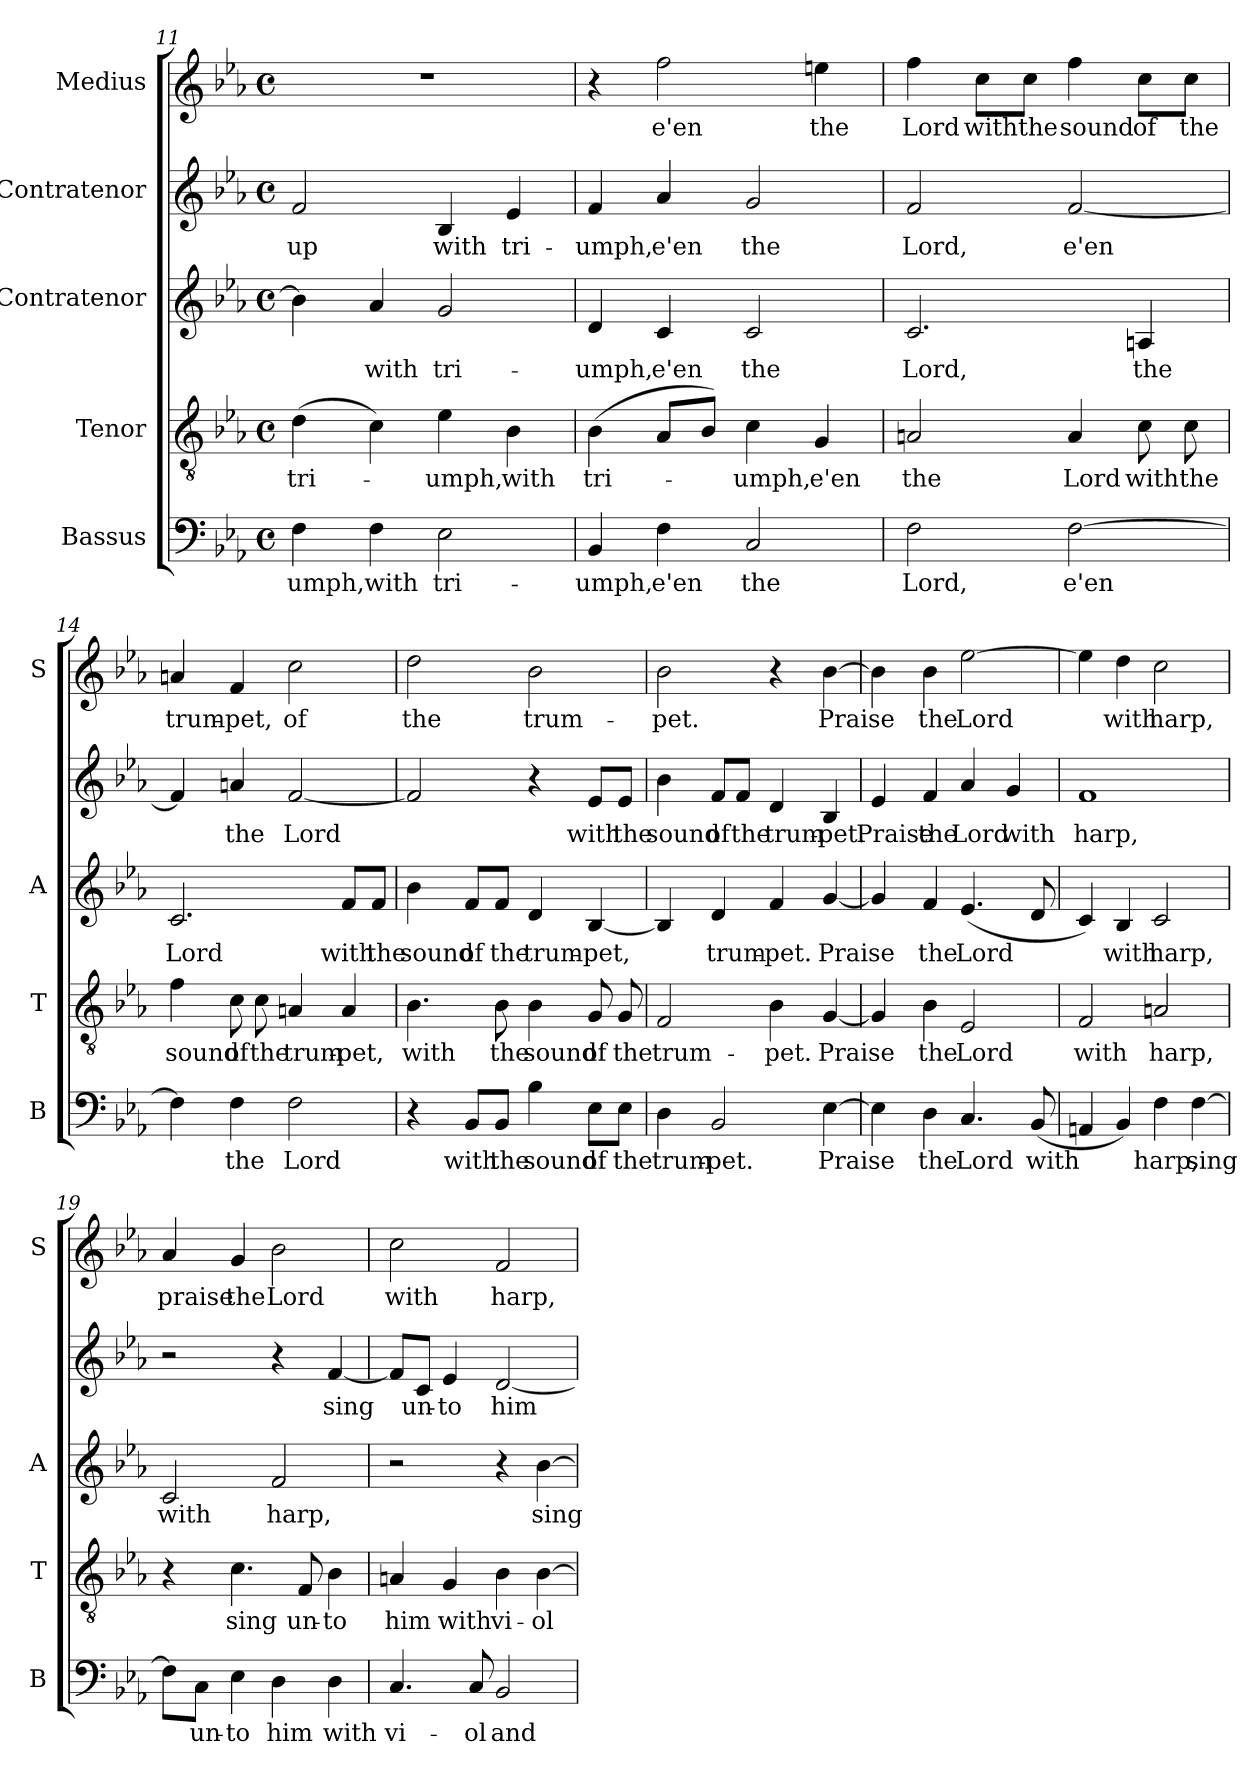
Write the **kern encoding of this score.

**kern	**text	**kern	**text	**kern	**text	**kern	**text	**kern	**text
*part5	*part5	*part4	*part4	*part3	*part3	*part2	*part2	*part1	*part1
*staff5	*staff5	*staff4	*staff4	*staff3	*staff3	*staff2	*staff2	*staff1	*staff1
*I"Bassus	*	*I"Tenor	*	*I"Contratenor	*	*I"Contratenor	*	*I"Medius	*
*I'B	*	*I'T	*	*I'A	*	*	*	*I'S	*
*clefF4	*	*clefGv2	*	*clefG2	*	*clefG2	*	*clefG2	*
*	*	*ITrd7c12	*	*	*	*	*	*	*
*k[b-e-a-]	*	*k[b-e-a-]	*	*k[b-e-a-]	*	*k[b-e-a-]	*	*k[b-e-a-]	*
*E-:	*	*E-:	*	*E-:	*	*E-:	*	*E-:	*
*M4/4	*	*M4/4	*	*M4/4	*	*M4/4	*	*M4/4	*
*met(c)	*	*met(c)	*	*met(c)	*	*met(c)	*	*met(c)	*
=11	=11	=11	=11	=11	=11	=11	=11	=11	=11
!	!LO:LY:b	!	!LO:LY:b	!	!	!	!LO:LY:b	!	!
4F\	-umph,	(>4D\	tri-	4b-\]	.	2f/	up	1r	.
!	!LO:LY:b	!	!	!	!LO:LY:b	!	!	!	!
4F\	with	4C\)	.	4a-/	with	.	.	.	.
!	!LO:LY:b	!	!LO:LY:b	!	!LO:LY:b	!	!LO:LY:b	!	!
2E-\	tri-	4E-\	-umph,	2g/	tri-	4B-/	with	.	.
!	!	!	!LO:LY:b	!	!	!	!LO:LY:b	!	!
.	.	4BB-\	with	.	.	4e-/	tri-	.	.
=12	=12	=12	=12	=12	=12	=12	=12	=12	=12
!	!LO:LY:b	!	!LO:LY:b	!	!LO:LY:b	!	!LO:LY:b	!	!
4BB-/	-umph,	(>4BB-\	tri-	4d/	-umph,	4f/	-umph,	4r	.
!	!LO:LY:b	!	!	!	!LO:LY:b	!	!LO:LY:b	!	!LO:LY:b
4F\	e'en	8AA-/L	.	4c/	e'en	4a-/	e'en	2ff\	e'en
.	.	8BB-/J)	.	.	.	.	.	.	.
!	!LO:LY:b	!	!LO:LY:b	!	!LO:LY:b	!	!LO:LY:b	!	!
2C/	the	4C\	-umph,	2c/	the	2g/	the	.	.
!	!	!	!LO:LY:b	!	!	!	!	!	!LO:LY:b
.	.	4GG/	e'en	.	.	.	.	4een\	the
=13	=13	=13	=13	=13	=13	=13	=13	=13	=13
!	!LO:LY:b	!	!LO:LY:b	!	!LO:LY:b	!	!LO:LY:b	!	!LO:LY:b
2F\	Lord,	2AAn/	the	2.c/	Lord,	2f/	Lord,	4ff\	Lord
!	!	!	!	!	!	!	!	!	!LO:LY:b
.	.	.	.	.	.	.	.	8cc\L	with
!	!	!	!	!	!	!	!	!	!LO:LY:b
.	.	.	.	.	.	.	.	8cc\J	the
!	!LO:LY:b	!	!LO:LY:b	!	!	!	!LO:LY:b	!	!LO:LY:b
[>2F\	e'en	4AA/	Lord	.	.	[<2f/	e'en	4ff\	sound
!	!	!	!LO:LY:b	!	!LO:LY:b	!	!	!	!LO:LY:b
.	.	8C\	with	4An/	the	.	.	8cc\L	of
!	!	!	!LO:LY:b	!	!	!	!	!	!LO:LY:b
.	.	8C\	the	.	.	.	.	8cc\J	the
!!LO:LB:g=z
=14	=14	=14	=14	=14	=14	=14	=14	=14	=14
!	!	!	!LO:LY:b	!	!LO:LY:b	!	!	!	!LO:LY:b
4F\]	.	4F\	sound	2.c/	Lord	4f/]	.	4an/	trum-
!	!LO:LY:b	!	!LO:LY:b	!	!	!	!LO:LY:b	!	!LO:LY:b
4F\	the	8C\	of	.	.	4an/	the	4f/	-pet,
!	!	!	!LO:LY:b	!	!	!	!	!	!
.	.	8C\	the	.	.	.	.	.	.
!	!LO:LY:b	!	!LO:LY:b	!	!	!	!LO:LY:b	!	!LO:LY:b
2F\	Lord	4AAn/	trum-	.	.	[<2f/	Lord	2cc\	of
!	!	!	!LO:LY:b	!	!LO:LY:b	!	!	!	!
.	.	4AA/	-pet,	8f/L	with	.	.	.	.
!	!	!	!	!	!LO:LY:b	!	!	!	!
.	.	.	.	8f/J	the	.	.	.	.
=15	=15	=15	=15	=15	=15	=15	=15	=15	=15
!	!	!	!LO:LY:b	!	!LO:LY:b	!	!	!	!LO:LY:b
4r	.	4.BB-\	with	4b-\	sound	2f/]	.	2dd\	the
!	!LO:LY:b	!	!	!	!LO:LY:b	!	!	!	!
8BB-/L	with	.	.	8f/L	of	.	.	.	.
!	!LO:LY:b	!	!LO:LY:b	!	!LO:LY:b	!	!	!	!
8BB-/J	the	8BB-\	the	8f/J	the	.	.	.	.
!	!LO:LY:b	!	!LO:LY:b	!	!LO:LY:b	!	!	!	!LO:LY:b
4B-\	sound	4BB-\	sound	4d/	trum-	4r	.	2b-\	trum-
!	!LO:LY:b	!	!LO:LY:b	!	!LO:LY:b	!	!LO:LY:b	!	!
8E-\L	of	8GG/	of	[<4B-/	-pet,	8e-/L	with	.	.
!	!LO:LY:b	!	!LO:LY:b	!	!	!	!LO:LY:b	!	!
8E-\J	the	8GG/	the	.	.	8e-/J	the	.	.
=16	=16	=16	=16	=16	=16	=16	=16	=16	=16
!	!LO:LY:b	!	!LO:LY:b	!	!	!	!LO:LY:b	!	!LO:LY:b
4D\	trum-	2FF/	trum-	4B-/]	.	4b-\	sound	2b-\	-pet.
!	!LO:LY:b	!	!	!	!LO:LY:b	!	!LO:LY:b	!	!
2BB-/	-pet.	.	.	4d/	trum-	8f/L	of	.	.
!	!	!	!	!	!	!	!LO:LY:b	!	!
.	.	.	.	.	.	8f/J	the	.	.
!	!	!	!LO:LY:b	!	!LO:LY:b	!	!LO:LY:b	!	!
.	.	4BB-\	-pet.	4f/	-pet.	4d/	trum-	4r	.
!	!LO:LY:b	!	!LO:LY:b	!	!LO:LY:b	!	!LO:LY:b	!	!LO:LY:b
[>4E-\	Praise	[<4GG/	Praise	[<4g/	Praise	4B-/	-pet.	[>4b-\	Praise
=17	=17	=17	=17	=17	=17	=17	=17	=17	=17
!	!	!	!	!	!	!	!LO:LY:b	!	!
4E-\]	.	4GG/]	.	4g/]	.	4e-/	Praise	4b-\]	.
!	!LO:LY:b	!	!LO:LY:b	!	!LO:LY:b	!	!LO:LY:b	!	!LO:LY:b
4D\	the	4BB-\	the	4f/	the	4f/	the	4b-\	the
!	!LO:LY:b	!	!LO:LY:b	!	!LO:LY:b	!	!LO:LY:b	!	!LO:LY:b
4.C/	Lord	2EE-/	Lord	(<4.e-/	Lord	4a-/	Lord	[>2ee-\	Lord
!	!	!	!	!	!	!	!LO:LY:b	!	!
.	.	.	.	.	.	4g/	with	.	.
!	!LO:LY:b	!	!	!	!	!	!	!	!
(<8BB-/	with	.	.	8d/	.	.	.	.	.
!!LO:LB:g=z
=18	=18	=18	=18	=18	=18	=18	=18	=18	=18
!	!	!	!LO:LY:b	!	!	!	!LO:LY:b	!	!
4AAn/	.	2FF/	with	4c/)	.	1f	harp,	4ee-\]	.
!	!	!	!	!	!LO:LY:b	!	!	!	!LO:LY:b
4BB-/)	.	.	.	4B-/	with	.	.	4dd\	with
!	!LO:LY:b	!	!LO:LY:b	!	!LO:LY:b	!	!	!	!LO:LY:b
4F\	harp,	2AAn/	harp,	2c/	harp,	.	.	2cc\	harp,
!	!LO:LY:b	!	!	!	!	!	!	!	!
[>4F\	sing	.	.	.	.	.	.	.	.
=19	=19	=19	=19	=19	=19	=19	=19	=19	=19
!	!	!	!	!	!LO:LY:b	!	!	!	!LO:LY:b
8F\L]	.	4r	.	2c/	with	2r	.	4a-/	praise
!	!LO:LY:b	!	!	!	!	!	!	!	!
8C\J	un-	.	.	.	.	.	.	.	.
!	!LO:LY:b	!	!LO:LY:b	!	!	!	!	!	!LO:LY:b
4E-\	-to	4.C\	sing	.	.	.	.	4g/	the
!	!LO:LY:b	!	!	!	!LO:LY:b	!	!	!	!LO:LY:b
4D\	him	.	.	2f/	harp,	4r	.	2b-\	Lord
!	!	!	!LO:LY:b	!	!	!	!	!	!
.	.	8FF/	un-	.	.	.	.	.	.
!	!LO:LY:b	!	!LO:LY:b	!	!	!	!LO:LY:b	!	!
4D\	with	4BB-\	-to	.	.	[<4f/	sing	.	.
=20	=20	=20	=20	=20	=20	=20	=20	=20	=20
!	!LO:LY:b	!	!LO:LY:b	!	!	!	!	!	!LO:LY:b
4.C/	vi-	4AAn/	him	2r	.	8f/L]	.	2cc\	with
!	!	!	!	!	!	!	!LO:LY:b	!	!
.	.	.	.	.	.	8c/J	un-	.	.
!	!	!	!LO:LY:b	!	!	!	!LO:LY:b	!	!
.	.	4GG/	with	.	.	4e-/	-to	.	.
!	!LO:LY:b	!	!	!	!	!	!	!	!
8C/	-ol	.	.	.	.	.	.	.	.
!	!LO:LY:b	!	!LO:LY:b	!	!	!	!LO:LY:b	!	!LO:LY:b
2BB-/	and	4BB-\	vi-	4r	.	[<2d/	him	2f/	harp,
!	!	!	!LO:LY:b	!	!LO:LY:b	!	!	!	!
.	.	[>4BB-\	-ol	[>4b-\	sing	.	.	.	.
=	=	=	=	=	=	=	=	=	=
*-	*-	*-	*-	*-	*-	*-	*-	*-	*-
